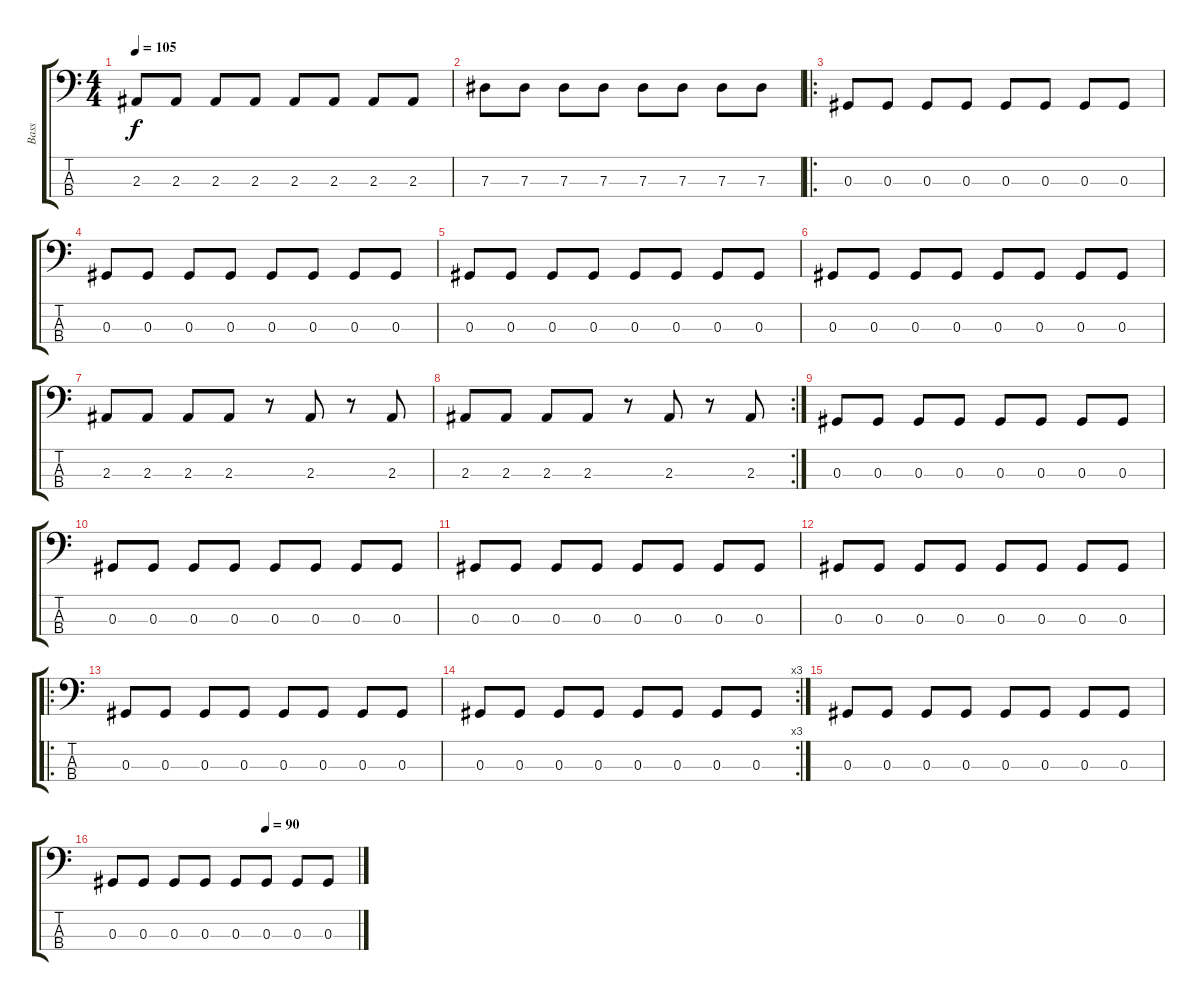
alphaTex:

\track ("Bass" "Bass") {instrument electricbassfinger}
\staff {score tabs}
\tuning (Gb2 Db2 Ab1 Eb1) {hide}
\ts (4 4)
\tempo 105
\clef f4
\ks c
2.3.8{dy f} 2.3.8 2.3.8 2.3.8 2.3.8 2.3.8 2.3.8 2.3.8 |
7.3.8 7.3.8 7.3.8 7.3.8 7.3.8 7.3.8 7.3.8 7.3.8 |
\ro
0.3.8 0.3.8 0.3.8 0.3.8 0.3.8 0.3.8 0.3.8 0.3.8 |
0.3.8 0.3.8 0.3.8 0.3.8 0.3.8 0.3.8 0.3.8 0.3.8 |
0.3.8 0.3.8 0.3.8 0.3.8 0.3.8 0.3.8 0.3.8 0.3.8 |
0.3.8 0.3.8 0.3.8 0.3.8 0.3.8 0.3.8 0.3.8 0.3.8 |
2.3.8 2.3.8 2.3.8 2.3.8 r.8 2.3.8 r.8 2.3.8 |
\rc 2
2.3.8 2.3.8 2.3.8 2.3.8 r.8 2.3.8 r.8 2.3.8 |
0.3.8 0.3.8 0.3.8 0.3.8 0.3.8 0.3.8 0.3.8 0.3.8 |
0.3.8 0.3.8 0.3.8 0.3.8 0.3.8 0.3.8 0.3.8 0.3.8 |
0.3.8 0.3.8 0.3.8 0.3.8 0.3.8 0.3.8 0.3.8 0.3.8 |
0.3.8 0.3.8 0.3.8 0.3.8 0.3.8 0.3.8 0.3.8 0.3.8 |
\ro
0.3.8 0.3.8 0.3.8 0.3.8 0.3.8 0.3.8 0.3.8 0.3.8 |
\rc 3
0.3.8 0.3.8 0.3.8 0.3.8 0.3.8 0.3.8 0.3.8 0.3.8 |
0.3.8 0.3.8 0.3.8 0.3.8 0.3.8 0.3.8 0.3.8 0.3.8 |
\tempo (90 0.625)
0.3.8 0.3.8 0.3.8 0.3.8 0.3.8 0.3.8 0.3.8 0.3.8
